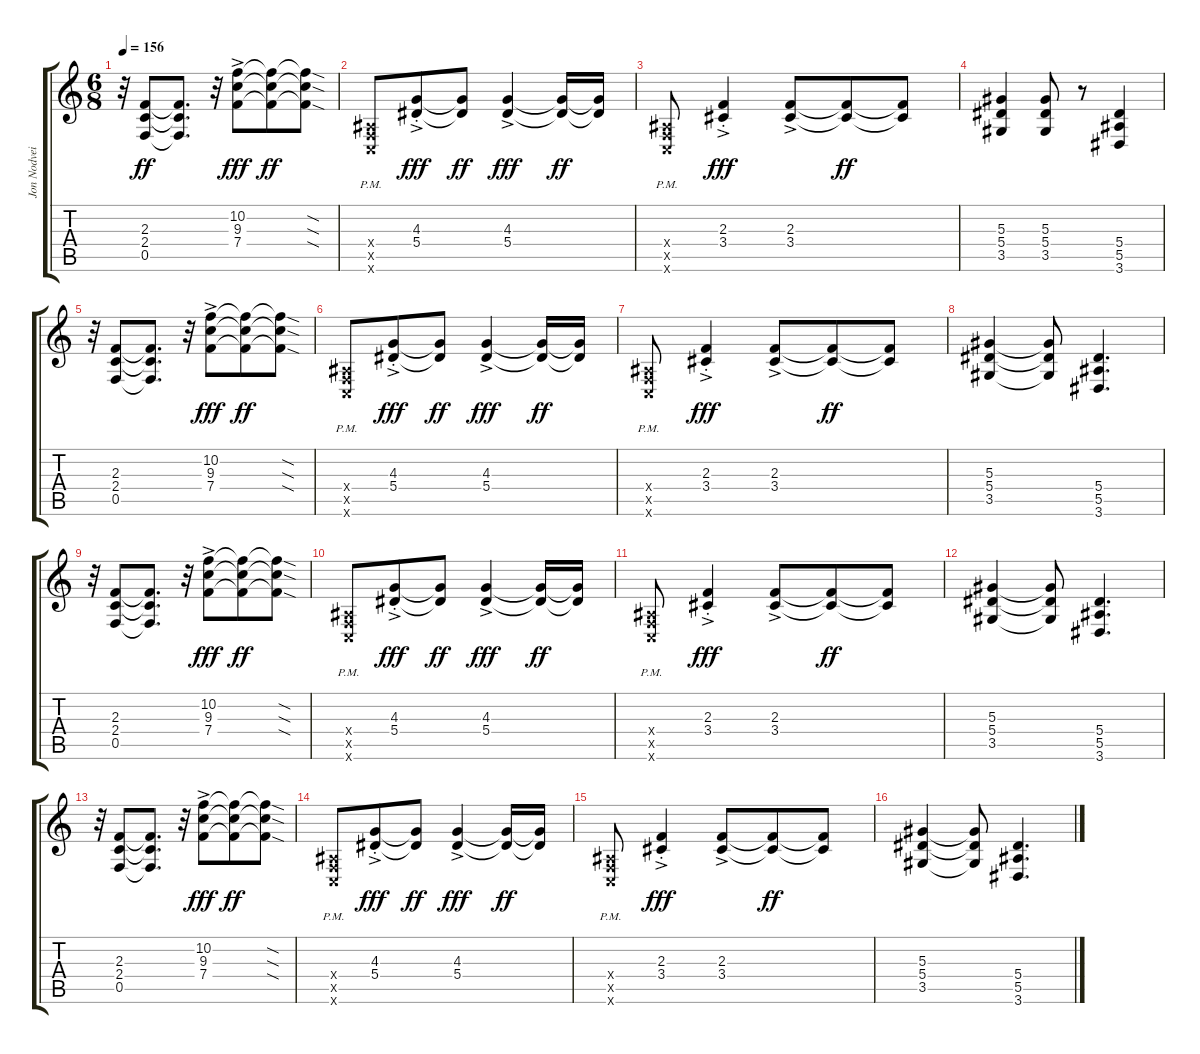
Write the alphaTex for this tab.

\track ("Jon Nodveidt (Rhythm 1)" "Jon Nodvei") {instrument distortionguitar}
\staff {score tabs}
\tuning (C4 G3 Eb3 Bb2 F2 C2) {hide}
\ts (6 8)
\tempo 156
\clef g2
\ks c
r.32{dy ff} (2.3 2.4 0.5).8 (2.3{t} 2.4{t} 0.5{t}).8{d} r.32 (10.2{ac} 9.3{ac} 7.4{ac}).8{dy fff} (10.2{t} 9.3{t} 7.4{t}).8{dy ff} (10.2{sod t} 9.3{sod t} 7.4{sod t}).8 |
(0.4{pm x} 0.5{pm x} 0.6{pm x}).8 (4.3{st} 5.4{ac st}).8{dy fff} (4.3{t} 5.4{t}).8{dy ff} (4.3{ac} 5.4{ac}).4{dy fff} (4.3{t} 5.4{t}).16{dy ff} (4.3{t} 5.4{t}).16 |
(0.4{pm x} 0.5{pm x} 0.6{pm x}).8 (2.3{st} 3.4{ac st}).4{dy fff} (2.3{ac} 3.4{ac}).8 (2.3{t} 3.4{t}).8{dy ff} (2.3{t} 3.4{t}).8 |
(5.3 5.4 3.5).4 (5.3 5.4 3.5).8 r.8 (5.4 5.5 3.6).4 |
r.32 (2.3 2.4 0.5).8 (2.3{t} 2.4{t} 0.5{t}).8{d} r.32 (10.2{ac} 9.3{ac} 7.4{ac}).8{dy fff} (10.2{t} 9.3{t} 7.4{t}).8{dy ff} (10.2{sod t} 9.3{sod t} 7.4{sod t}).8 |
(0.4{pm x} 0.5{pm x} 0.6{pm x}).8 (4.3{st} 5.4{ac st}).8{dy fff} (4.3{t} 5.4{t}).8{dy ff} (4.3{ac} 5.4{ac}).4{dy fff} (4.3{t} 5.4{t}).16{dy ff} (4.3{t} 5.4{t}).16 |
(0.4{pm x} 0.5{pm x} 0.6{pm x}).8 (2.3{st} 3.4{ac st}).4{dy fff} (2.3{ac} 3.4{ac}).8 (2.3{t} 3.4{t}).8{dy ff} (2.3{t} 3.4{t}).8 |
(5.3 5.4 3.5).4 (5.3{t} 5.4{t} 3.5{t}).8 (5.4 5.5 3.6).4{d} |
r.32 (2.3 2.4 0.5).8 (2.3{t} 2.4{t} 0.5{t}).8{d} r.32 (10.2{ac} 9.3{ac} 7.4{ac}).8{dy fff} (10.2{t} 9.3{t} 7.4{t}).8{dy ff} (10.2{sod t} 9.3{sod t} 7.4{sod t}).8 |
(0.4{pm x} 0.5{pm x} 0.6{pm x}).8 (4.3{st} 5.4{ac st}).8{dy fff} (4.3{t} 5.4{t}).8{dy ff} (4.3{ac} 5.4{ac}).4{dy fff} (4.3{t} 5.4{t}).16{dy ff} (4.3{t} 5.4{t}).16 |
(0.4{pm x} 0.5{pm x} 0.6{pm x}).8 (2.3{st} 3.4{ac st}).4{dy fff} (2.3{ac} 3.4{ac}).8 (2.3{t} 3.4{t}).8{dy ff} (2.3{t} 3.4{t}).8 |
(5.3 5.4 3.5).4 (5.3{t} 5.4{t} 3.5{t}).8 (5.4 5.5 3.6).4{d} |
r.32 (2.3 2.4 0.5).8 (2.3{t} 2.4{t} 0.5{t}).8{d} r.32 (10.2{ac} 9.3{ac} 7.4{ac}).8{dy fff} (10.2{t} 9.3{t} 7.4{t}).8{dy ff} (10.2{sod t} 9.3{sod t} 7.4{sod t}).8 |
(0.4{pm x} 0.5{pm x} 0.6{pm x}).8 (4.3{st} 5.4{ac st}).8{dy fff} (4.3{t} 5.4{t}).8{dy ff} (4.3{ac} 5.4{ac}).4{dy fff} (4.3{t} 5.4{t}).16{dy ff} (4.3{t} 5.4{t}).16 |
(0.4{pm x} 0.5{pm x} 0.6{pm x}).8 (2.3{st} 3.4{ac st}).4{dy fff} (2.3{ac} 3.4{ac}).8 (2.3{t} 3.4{t}).8{dy ff} (2.3{t} 3.4{t}).8 |
(5.3 5.4 3.5).4 (5.3{t} 5.4{t} 3.5{t}).8 (5.4 5.5 3.6).4{d}
